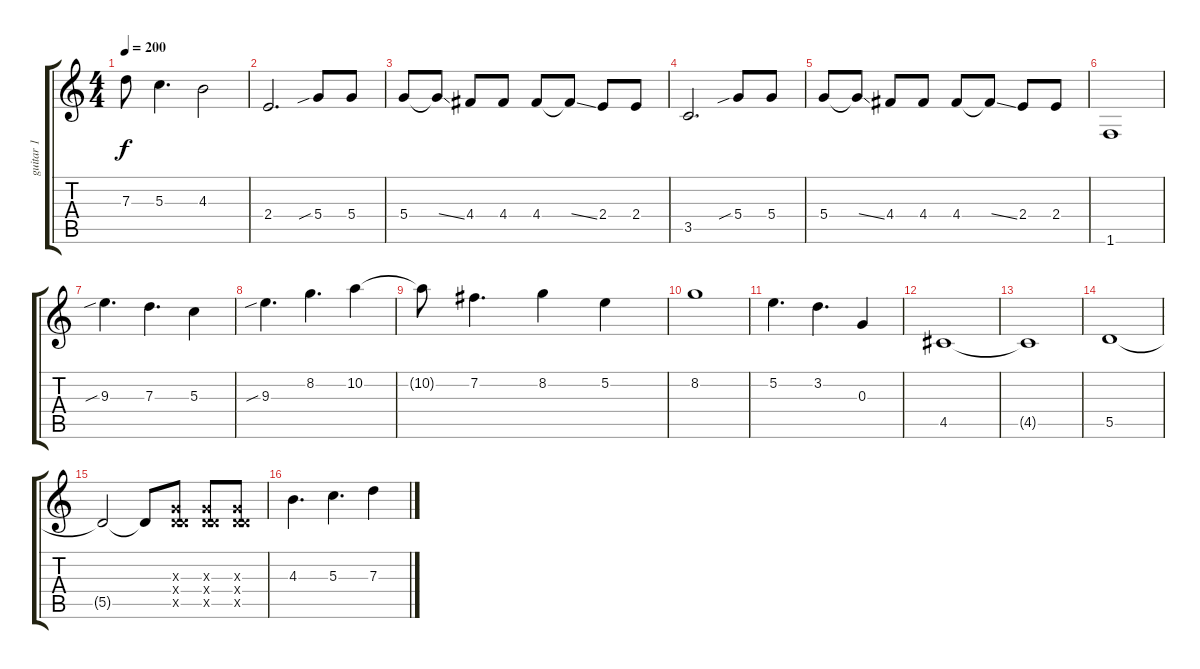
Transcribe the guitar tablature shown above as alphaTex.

\track ("guitar 1" "guitar 1") {instrument overdrivenguitar}
\staff {score tabs}
\tuning (E4 B3 G3 D3 A2 E2) {hide}
\ts (4 4)
\tempo 200
\clef g2
\ks c
7.3{t}.8{dy f} 5.3.4{d} 4.3.2 |
2.4.2{d} 5.4{sib}.8 5.4.8 |
5.4.8 5.4{ss t}.8 4.4.8 4.4.8 4.4.8 4.4{ss t}.8 2.4.8 2.4.8 |
3.5.2{d} 5.4{sib}.8 5.4.8 |
5.4.8 5.4{ss t}.8 4.4.8 4.4.8 4.4.8 4.4{ss t}.8 2.4.8 2.4.8 |
1.6.1 |
9.3{sib}.4{d} 7.3.4{d} 5.3.4 |
9.3{sib}.4{d} 8.2.4{d} 10.2.4 |
10.2{t}.8 7.2.4{d} 8.2.4 5.2.4 |
8.2.1 |
5.2.4{d} 3.2.4{d} 0.3.4 |
4.5.1 |
4.5{t}.1 |
5.5.1 |
5.5{t}.2 5.5{t}.8 (0.3{x} 0.4{x} 5.5{x}).8 (0.3{x} 0.4{x} 5.5{x}).8 (0.3{x} 0.4{x} 5.5{x}).8 |
4.3.4{d instrument overdrivenguitar} 5.3.4{d} 7.3.4
